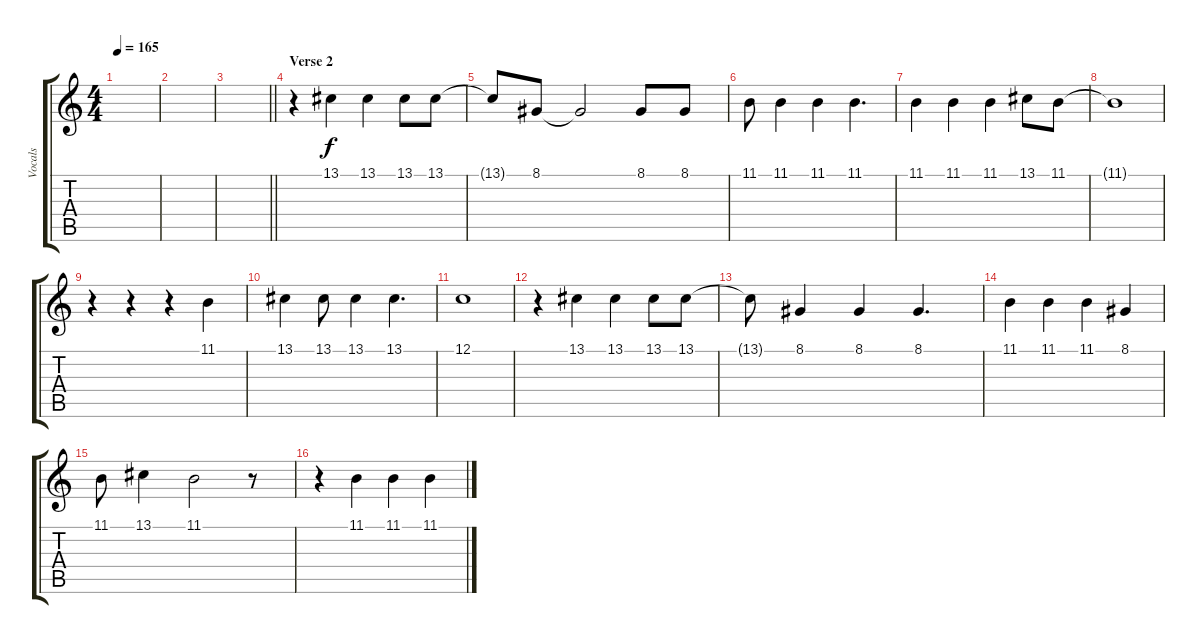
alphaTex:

\track ("Vocals" "Vocals") {instrument lead6voice}
\staff {score tabs}
\tuning (C4 G3 Eb3 Bb2 F2 C2) {hide}
\ts (4 4)
\tempo 165
\clef g2
\ks c
|
|
\barLineRight lightlight
|
\section ("" "Verse 2")
r.4 13.1.4 13.1.4 13.1.8 13.1.8 |
13.1{t}.8 8.1.8 8.1{t}.2 8.1.8 8.1.8 |
11.1.8 11.1.4 11.1.4 11.1.4{d} |
11.1.4 11.1.4 11.1.4 13.1.8 11.1.8 |
11.1{t}.1 |
r.4 r.4 r.4 11.1.4 |
13.1.4 13.1.8 13.1.4 13.1.4{d} |
12.1.1 |
r.4 13.1.4 13.1.4 13.1.8 13.1.8 |
13.1{t}.8 8.1.4 8.1.4 8.1.4{d} |
11.1.4 11.1.4 11.1.4 8.1.4 |
11.1.8 13.1.4 11.1.2 r.8 |
r.4 11.1.4 11.1.4 11.1.4
